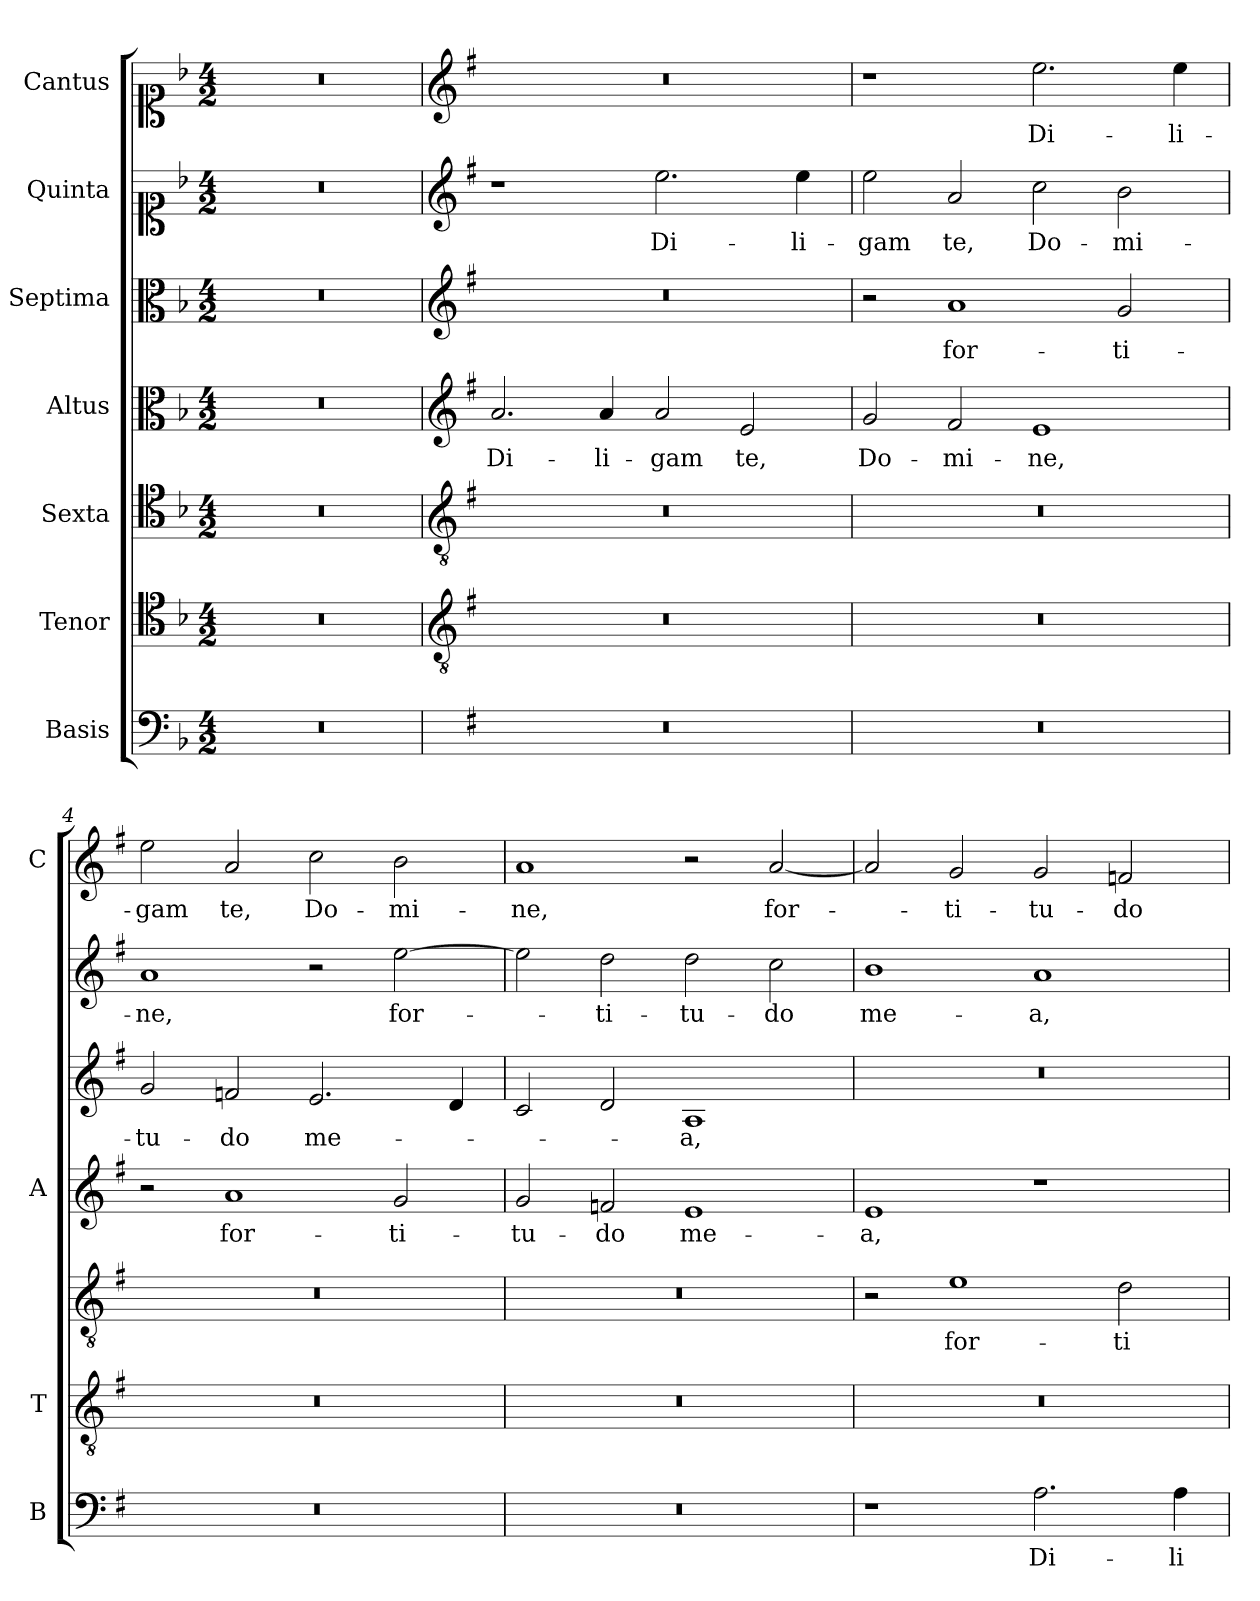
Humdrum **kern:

**kern	**text	**kern	**kern	**text	**kern	**text	**kern	**text	**kern	**text	**kern	**text
*part7	*part7	*part6	*part5	*part5	*part4	*part4	*part3	*part3	*part2	*part2	*part1	*part1
*staff7	*staff7	*staff6	*staff5	*staff5	*staff4	*staff4	*staff3	*staff3	*staff2	*staff2	*staff1	*staff1
*I"Basis	*	*I"Tenor	*I"Sexta	*	*I"Altus	*	*I"Septima	*	*I"Quinta	*	*I"Cantus	*
*I'B	*	*I'T	*	*	*I'A	*	*	*	*	*	*I'C	*
*clefF4	*	*clefC4	*clefC4	*	*clefC3	*	*clefC3	*	*clefC1	*	*clefC1	*
*k[b-]	*	*k[b-]	*k[b-]	*	*k[b-]	*	*k[b-]	*	*k[b-]	*	*k[b-]	*
*F:	*	*F:	*F:	*	*F:	*	*F:	*	*F:	*	*F:	*
*M4/2	*	*M4/2	*M4/2	*	*M4/2	*	*M4/2	*	*M4/2	*	*M4/2	*
=1	=1	=1	=1	=1	=1	=1	=1	=1	=1	=1	=1	=1
0r	.	0r	0r	.	0r	.	0r	.	0r	.	0r	.
=2	=2	=2	=2	=2	=2	=2	=2	=2	=2	=2	=2	=2
*	*	*clefGv2	*clefGv2	*	*clefG2	*	*clefG2	*	*clefG2	*	*clefG2	*
*k[f#]	*	*k[f#]	*k[f#]	*	*k[f#]	*	*k[f#]	*	*k[f#]	*	*k[f#]	*
*G:	*	*G:	*G:	*	*G:	*	*G:	*	*G:	*	*G:	*
!	!	!	!	!	!	!LO:LY:b	!	!	!	!	!	!
0r	.	0r	0r	.	2.a/	Di-	0r	.	1r	.	0r	.
!	!	!	!	!	!	!LO:LY:b	!	!	!	!	!	!
.	.	.	.	.	4a/	-li-	.	.	.	.	.	.
!	!	!	!	!	!	!LO:LY:b	!	!	!	!LO:LY:b	!	!
.	.	.	.	.	2a/	-gam	.	.	2.ee\	Di-	.	.
!	!	!	!	!	!	!LO:LY:b	!	!	!	!	!	!
.	.	.	.	.	2e/	te,	.	.	.	.	.	.
!	!	!	!	!	!	!	!	!	!	!LO:LY:b	!	!
.	.	.	.	.	.	.	.	.	4ee\	-li-	.	.
=3	=3	=3	=3	=3	=3	=3	=3	=3	=3	=3	=3	=3
!	!	!	!	!	!	!LO:LY:b	!	!	!	!LO:LY:b	!	!
0r	.	0r	0r	.	2g/	Do-	2r	.	2ee\	-gam	1r	.
!	!	!	!	!	!	!LO:LY:b	!	!LO:LY:b	!	!LO:LY:b	!	!
.	.	.	.	.	2f#/	-mi-	1a	for-	2a/	te,	.	.
!	!	!	!	!	!	!LO:LY:b	!	!	!	!LO:LY:b	!	!LO:LY:b
.	.	.	.	.	1e	-ne,	.	.	2cc\	Do-	2.ee\	Di-
!	!	!	!	!	!	!	!	!LO:LY:b	!	!LO:LY:b	!	!
.	.	.	.	.	.	.	2g/	-ti-	2b\	-mi-	.	.
!	!	!	!	!	!	!	!	!	!	!	!	!LO:LY:b
.	.	.	.	.	.	.	.	.	.	.	4ee\	-li-
=4	=4	=4	=4	=4	=4	=4	=4	=4	=4	=4	=4	=4
!	!	!	!	!	!	!	!	!LO:LY:b	!	!LO:LY:b	!	!LO:LY:b
0r	.	0r	0r	.	2r	.	2g/	-tu-	1a	-ne,	2ee\	-gam
!	!	!	!	!	!	!LO:LY:b	!	!LO:LY:b	!	!	!	!LO:LY:b
.	.	.	.	.	1a	for-	2fn/	-do	.	.	2a/	te,
!	!	!	!	!	!	!	!	!LO:LY:b	!	!	!	!LO:LY:b
.	.	.	.	.	.	.	2.e/	me-	2r	.	2cc\	Do-
!	!	!	!	!	!	!LO:LY:b	!	!	!	!LO:LY:b	!	!LO:LY:b
.	.	.	.	.	2g/	-ti-	.	.	[2ee\	for-	2b\	-mi-
.	.	.	.	.	.	.	4d/	.	.	.	.	.
=5	=5	=5	=5	=5	=5	=5	=5	=5	=5	=5	=5	=5
!	!	!	!	!	!	!LO:LY:b	!	!	!	!	!	!LO:LY:b
0r	.	0r	0r	.	2g/	-tu-	2c/	.	2ee\]	.	1a	-ne,
!	!	!	!	!	!	!LO:LY:b	!	!	!	!LO:LY:b	!	!
.	.	.	.	.	2fn/	-do	2d/	.	2dd\	-ti-	.	.
!	!	!	!	!	!	!LO:LY:b	!	!LO:LY:b	!	!LO:LY:b	!	!
.	.	.	.	.	1e	me-	1A	-a,	2dd\	-tu-	2r	.
!	!	!	!	!	!	!	!	!	!	!LO:LY:b	!	!LO:LY:b
.	.	.	.	.	.	.	.	.	2cc\	-do	[2a/	for-
!!LO:LB:g=z
=6	=6	=6	=6	=6	=6	=6	=6	=6	=6	=6	=6	=6
!	!	!	!	!	!	!LO:LY:b	!	!	!	!LO:LY:b	!	!
1r	.	0r	2r	.	1e	-a,	0r	.	1b	me-	2a/]	.
!	!	!	!	!LO:LY:b	!	!	!	!	!	!	!	!LO:LY:b
.	.	.	1e	for-	.	.	.	.	.	.	2g/	-ti-
!	!LO:LY:b	!	!	!	!	!	!	!	!	!LO:LY:b	!	!LO:LY:b
2.A\	Di-	.	.	.	1r	.	.	.	1a	-a,	2g/	-tu-
!	!	!	!	!LO:LY:b	!	!	!	!	!	!	!	!LO:LY:b
.	.	.	2d\	-ti-	.	.	.	.	.	.	2fn/	-do
!	!LO:LY:b	!	!	!	!	!	!	!	!	!	!	!
4A\	-li-	.	.	.	.	.	.	.	.	.	.	.
=	=	=	=	=	=	=	=	=	=	=	=	=
*-	*-	*-	*-	*-	*-	*-	*-	*-	*-	*-	*-	*-
